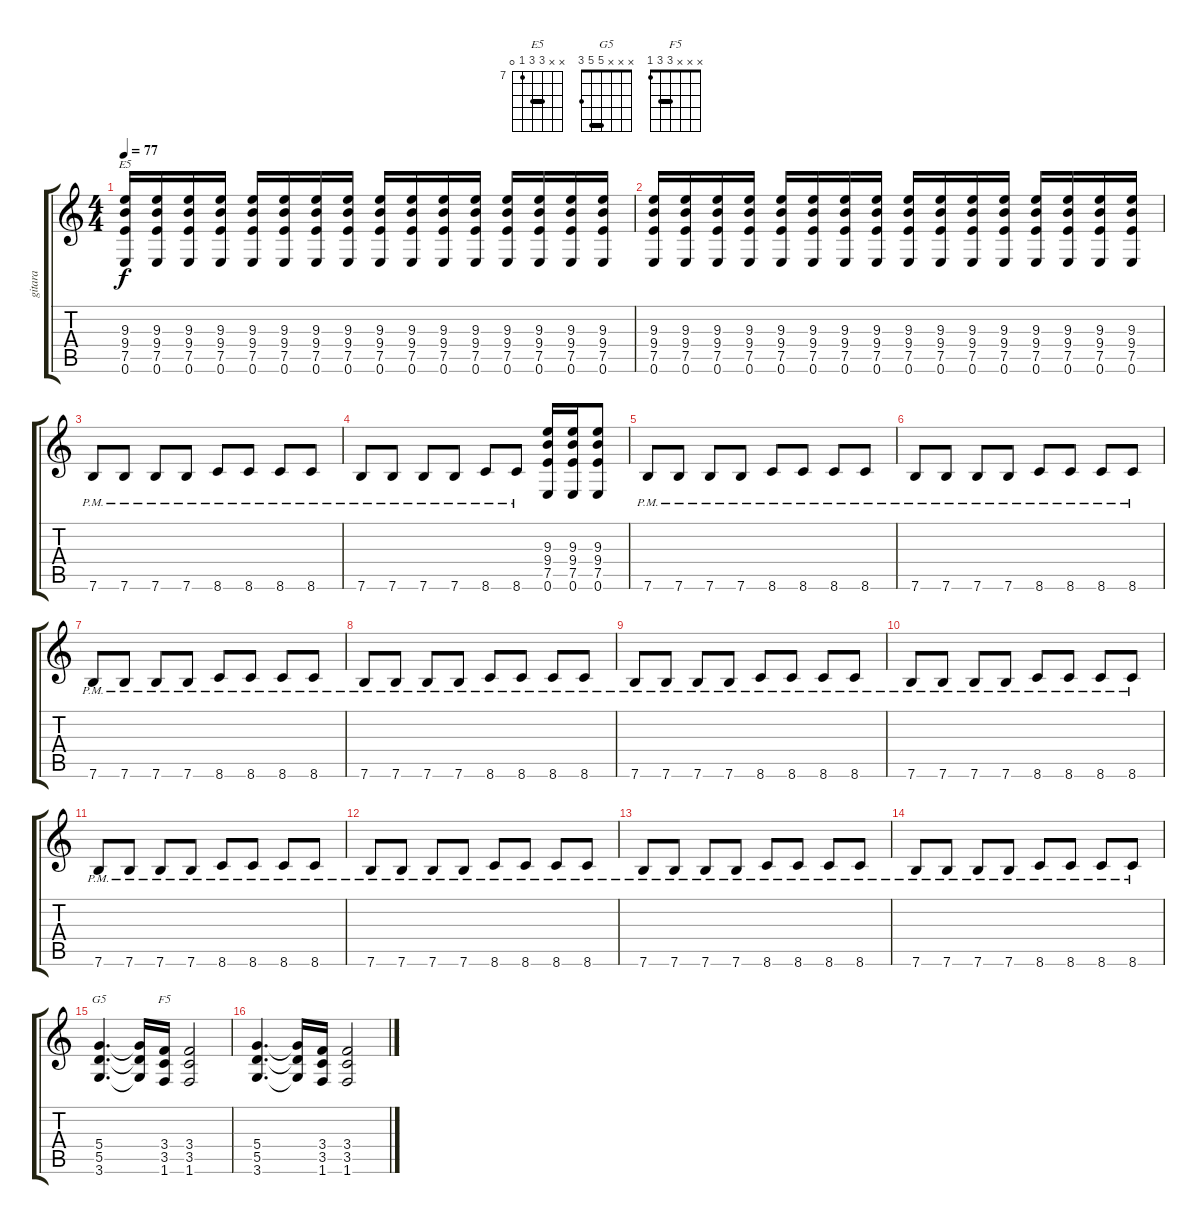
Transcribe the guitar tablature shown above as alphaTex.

\track ("gitara" "gitara") {instrument overdrivenguitar}
\staff {score tabs}
\tuning (E4 B3 G3 D3 A2 E2) {hide}
\chord ("E5" x x 9 9 7 0) {firstfret 7 barre 9}
\chord ("G5" x x x 5 5 3) {barre 5}
\chord ("F5" x x x 3 3 1) {barre 3}
\ts (4 4)
\tempo 77
\clef g2
\ks c
(9.3 9.4 7.5 0.6).16{ch "E5" dy f instrument overdrivenguitar} (9.3 9.4 7.5 0.6).16 (9.3 9.4 7.5 0.6).16 (9.3 9.4 7.5 0.6).16 (9.3 9.4 7.5 0.6).16 (9.3 9.4 7.5 0.6).16 (9.3 9.4 7.5 0.6).16 (9.3 9.4 7.5 0.6).16 (9.3 9.4 7.5 0.6).16 (9.3 9.4 7.5 0.6).16 (9.3 9.4 7.5 0.6).16 (9.3 9.4 7.5 0.6).16 (9.3 9.4 7.5 0.6).16 (9.3 9.4 7.5 0.6).16 (9.3 9.4 7.5 0.6).16 (9.3 9.4 7.5 0.6).16 |
(9.3 9.4 7.5 0.6).16 (9.3 9.4 7.5 0.6).16 (9.3 9.4 7.5 0.6).16 (9.3 9.4 7.5 0.6).16 (9.3 9.4 7.5 0.6).16 (9.3 9.4 7.5 0.6).16 (9.3 9.4 7.5 0.6).16 (9.3 9.4 7.5 0.6).16 (9.3 9.4 7.5 0.6).16 (9.3 9.4 7.5 0.6).16 (9.3 9.4 7.5 0.6).16 (9.3 9.4 7.5 0.6).16 (9.3 9.4 7.5 0.6).16 (9.3 9.4 7.5 0.6).16 (9.3 9.4 7.5 0.6).16 (9.3 9.4 7.5 0.6).16 |
7.6{pm}.8 7.6{pm}.8 7.6{pm}.8 7.6{pm}.8 8.6{pm}.8 8.6{pm}.8 8.6{pm}.8 8.6{pm}.8 |
7.6{pm}.8 7.6{pm}.8 7.6{pm}.8 7.6{pm}.8 8.6{pm}.8 8.6{pm}.8 (9.3 9.4 7.5 0.6).16 (9.3 9.4 7.5 0.6).16 (9.3 9.4 7.5 0.6).8 |
7.6{pm}.8 7.6{pm}.8 7.6{pm}.8 7.6{pm}.8 8.6{pm}.8 8.6{pm}.8 8.6{pm}.8 8.6{pm}.8 |
7.6{pm}.8 7.6{pm}.8 7.6{pm}.8 7.6{pm}.8 8.6{pm}.8 8.6{pm}.8 8.6{pm}.8 8.6{pm}.8 |
7.6{pm}.8 7.6{pm}.8 7.6{pm}.8 7.6{pm}.8 8.6{pm}.8 8.6{pm}.8 8.6{pm}.8 8.6{pm}.8 |
7.6{pm}.8 7.6{pm}.8 7.6{pm}.8 7.6{pm}.8 8.6{pm}.8 8.6{pm}.8 8.6{pm}.8 8.6{pm}.8 |
7.6{pm}.8 7.6{pm}.8 7.6{pm}.8 7.6{pm}.8 8.6{pm}.8 8.6{pm}.8 8.6{pm}.8 8.6{pm}.8 |
7.6{pm}.8 7.6{pm}.8 7.6{pm}.8 7.6{pm}.8 8.6{pm}.8 8.6{pm}.8 8.6{pm}.8 8.6{pm}.8 |
7.6{pm}.8 7.6{pm}.8 7.6{pm}.8 7.6{pm}.8 8.6{pm}.8 8.6{pm}.8 8.6{pm}.8 8.6{pm}.8 |
7.6{pm}.8 7.6{pm}.8 7.6{pm}.8 7.6{pm}.8 8.6{pm}.8 8.6{pm}.8 8.6{pm}.8 8.6{pm}.8 |
7.6{pm}.8 7.6{pm}.8 7.6{pm}.8 7.6{pm}.8 8.6{pm}.8 8.6{pm}.8 8.6{pm}.8 8.6{pm}.8 |
7.6{pm}.8 7.6{pm}.8 7.6{pm}.8 7.6{pm}.8 8.6{pm}.8 8.6{pm}.8 8.6{pm}.8 8.6{pm}.8 |
(5.4 5.5 3.6).4{d ch "G5"} (5.4{t} 5.5{t} 3.6{t}).16 (3.4 3.5 1.6).16{ch "F5"} (3.4 3.5 1.6).2 |
(5.4 5.5 3.6).4{d} (5.4{t} 5.5{t} 3.6{t}).16 (3.4 3.5 1.6).16 (3.4 3.5 1.6).2
